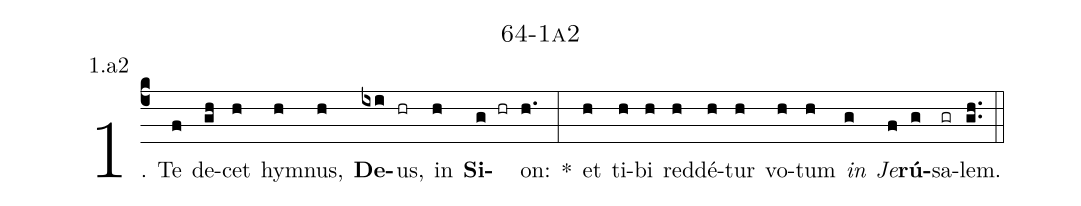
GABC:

name: 64-1a2;
annotation: 1.a2;
%%
(c4)1. Te(f) de(gh)cet(h) hym(h)nus,(h) <b>De</b>(ixi)us,(hr) in(h) <b>Si</b>(g hr)on:(h.) *(:) et(h) ti(h)bi(h) red(h)dé(h)tur(h) vo(h)tum(h) <i>in</i>(g) <i>Je</i>(f)<b>rú</b>(g)sa(gr)lem.(gh..) (::)
